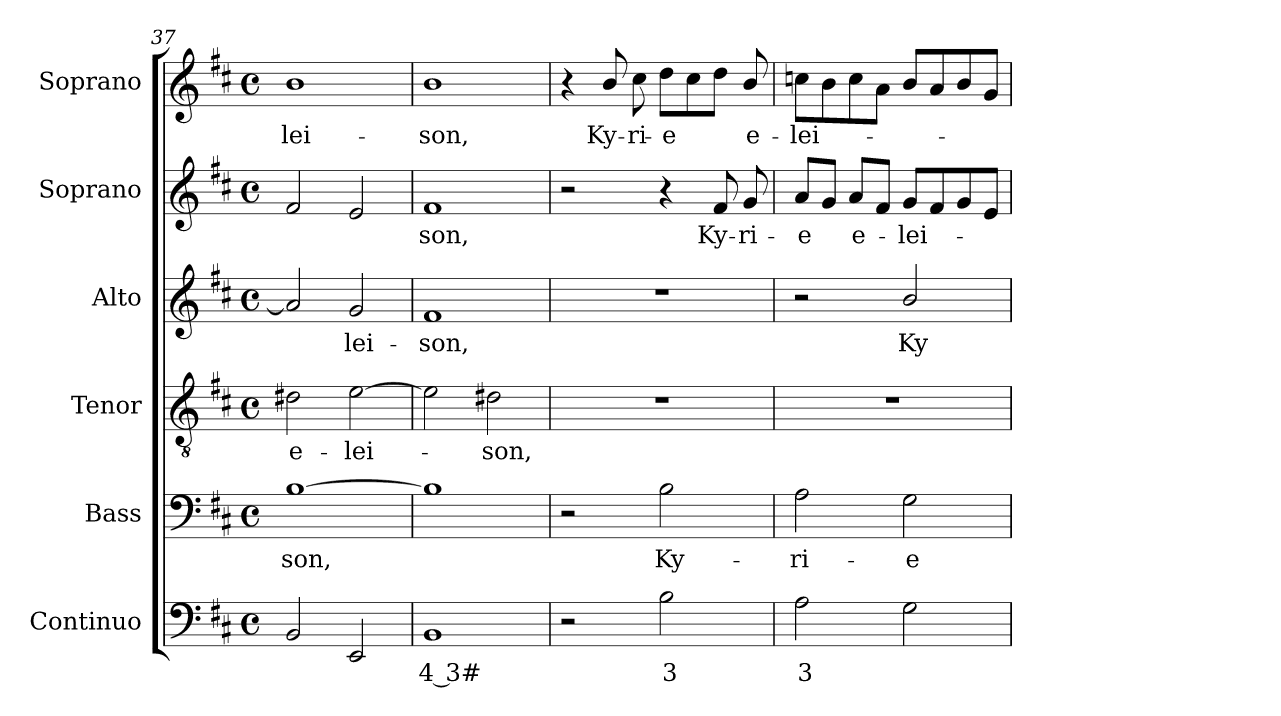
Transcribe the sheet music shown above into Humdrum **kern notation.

**kern	**text	**kern	**text	**kern	**text	**kern	**text	**kern	**text	**kern	**text
*part6	*part6	*part5	*part5	*part4	*part4	*part3	*part3	*part2	*part2	*part1	*part1
*staff6	*staff6	*staff5	*staff5	*staff4	*staff4	*staff3	*staff3	*staff2	*staff2	*staff1	*staff1
*I"Continuo	*	*I"Bass	*	*I"Tenor	*	*I"Alto	*	*I"Soprano	*	*I"Soprano	*
*I'Cont.	*	*I'B.	*	*I'T.	*	*I'A.	*	*I'S.	*	*I'S.	*
*clefF4	*	*clefF4	*	*clefGv2	*	*clefG2	*	*clefG2	*	*clefG2	*
*	*	*	*	*ITrd7c12	*	*	*	*	*	*	*
*k[f#c#]	*	*k[f#c#]	*	*k[f#c#]	*	*k[f#c#]	*	*k[f#c#]	*	*k[f#c#]	*
*D:	*	*D:	*	*D:	*	*D:	*	*D:	*	*D:	*
*M4/4	*	*M4/4	*	*M4/4	*	*M4/4	*	*M4/4	*	*M4/4	*
*met(c)	*	*met(c)	*	*met(c)	*	*met(c)	*	*met(c)	*	*met(c)	*
=37	=37	=37	=37	=37	=37	=37	=37	=37	=37	=37	=37
!	!	!	!LO:LY:b:color=#000000	!	!	!	!	!	!	!	!
!	!	!	!	!	!LO:LY:b:color=#000000	!	!	!	!	!	!
!	!	!	!	!	!	!	!	!	!	!	!LO:LY:b:color=#000000
2BBi/	.	[1Bi	-son,	2D#Xi\	e-	2ai/]	.	2f#i/	.	1bi	-lei-
!	!	!	!	!	!LO:LY:b:color=#000000	!	!	!	!	!	!
!	!	!	!	!	!	!	!LO:LY:b:color=#000000	!	!	!	!
2EEi/	.	.	.	[2Ei\	-lei-	2gi/	-lei-	2ei/	.	.	.
=38	=38	=38	=38	=38	=38	=38	=38	=38	=38	=38	=38
!	!LO:LY:b:color=#000000	!	!	!	!	!	!	!	!	!	!
!	!	!	!	!	!	!	!LO:LY:b:color=#000000	!	!	!	!
!	!	!	!	!	!	!	!	!	!LO:LY:b:color=#000000	!	!
!	!	!	!	!	!	!	!	!	!	!	!LO:LY:b:color=#000000
1BBi	4 3#	1Bi]	.	2Ei\]	.	1f#i	-son,	1f#i	-son,	1bi	-son,
!	!	!	!	!	!LO:LY:b:color=#000000	!	!	!	!	!	!
.	.	.	.	2D#Xi\	-son,	.	.	.	.	.	.
!!LO:PB:g=z
=39	=39	=39	=39	=39	=39	=39	=39	=39	=39	=39	=39
2r	.	2r	.	1r	.	1r	.	2r	.	4r	.
!	!	!	!	!	!	!	!	!	!	!	!LO:LY:b:color=#000000
.	.	.	.	.	.	.	.	.	.	8bi/	Ky-
!	!	!	!	!	!	!	!	!	!	!	!LO:LY:b:color=#000000
.	.	.	.	.	.	.	.	.	.	8cc#i\	-ri-
!	!LO:LY:b:color=#000000	!	!	!	!	!	!	!	!	!	!
!	!	!	!LO:LY:b:color=#000000	!	!	!	!	!	!	!	!
!	!	!	!	!	!	!	!	!	!	!	!LO:LY:b:color=#000000
2Bi\	3	2Bi\	Ky-	.	.	.	.	4r	.	8ddi\L	-e
.	.	.	.	.	.	.	.	.	.	8cc#i\	.
!	!	!	!	!	!	!	!	!	!LO:LY:b:color=#000000	!	!
.	.	.	.	.	.	.	.	8f#i/	Ky-	8ddi\J	.
!	!	!	!	!	!	!	!	!	!LO:LY:b:color=#000000	!	!
!	!	!	!	!	!	!	!	!	!	!	!LO:LY:b:color=#000000
.	.	.	.	.	.	.	.	8gi/	-ri-	8bi/	e-
=40	=40	=40	=40	=40	=40	=40	=40	=40	=40	=40	=40
!	!LO:LY:b:color=#000000	!	!	!	!	!	!	!	!	!	!
!	!	!	!LO:LY:b:color=#000000	!	!	!	!	!	!	!	!
!	!	!	!	!	!	!	!	!	!LO:LY:b:color=#000000	!	!
!	!	!	!	!	!	!	!	!	!	!	!LO:LY:b:color=#000000
2Ai\	3	2Ai\	-ri-	1r	.	2r	.	8ai/L	-e	8ccni\L	-lei-
.	.	.	.	.	.	.	.	8gi/J	.	8bi\	.
!	!	!	!	!	!	!	!	!	!LO:LY:b:color=#000000	!	!
.	.	.	.	.	.	.	.	8ai/L	e-	8cci\	.
.	.	.	.	.	.	.	.	8f#i/J	.	8ai\J	.
!	!	!	!LO:LY:b:color=#000000	!	!	!	!	!	!	!	!
!	!	!	!	!	!	!	!LO:LY:b:color=#000000	!	!	!	!
!	!	!	!	!	!	!	!	!	!LO:LY:b:color=#000000	!	!
2Gi\	.	2Gi\	-e	.	.	2bi/	Ky-	8gi/L	-lei-	8bi/L	.
.	.	.	.	.	.	.	.	8f#i/	.	8ai/	.
.	.	.	.	.	.	.	.	8gi/	.	8bi/	.
.	.	.	.	.	.	.	.	8ei/J	.	8gi/J	.
=	=	=	=	=	=	=	=	=	=	=	=
*-	*-	*-	*-	*-	*-	*-	*-	*-	*-	*-	*-
